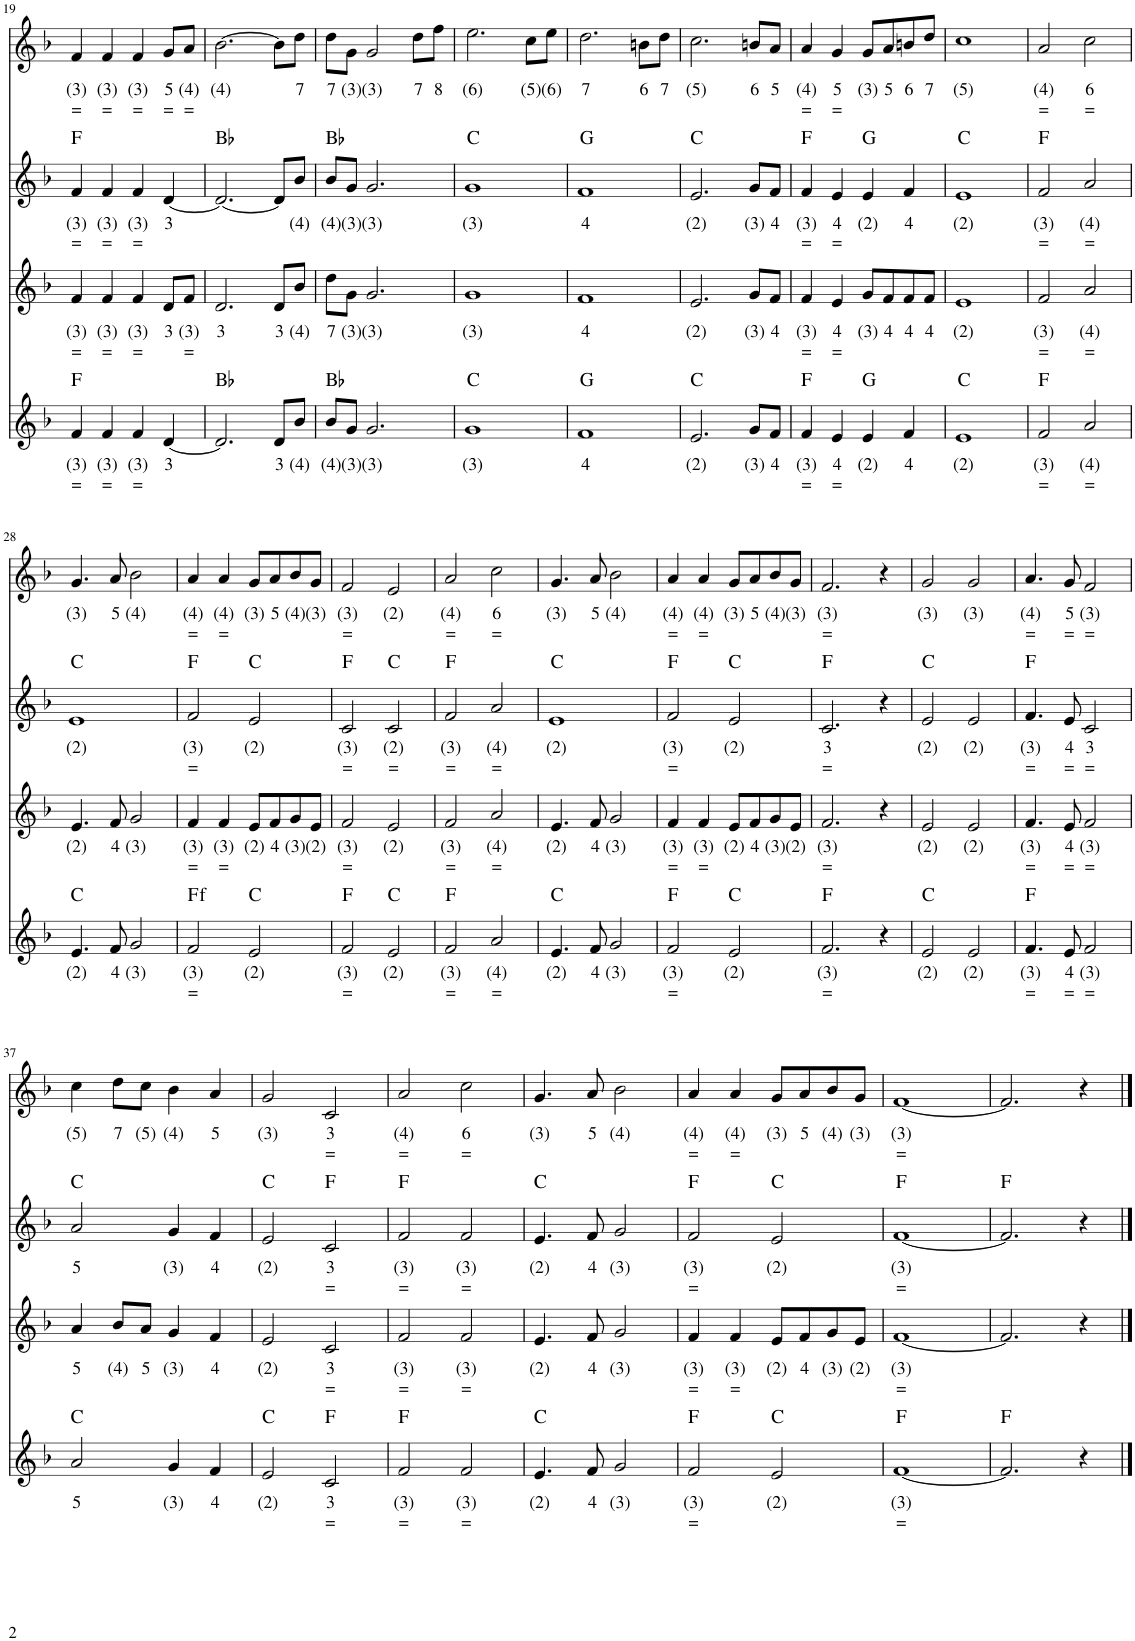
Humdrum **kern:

**kern	**text	**text	**kern	**text	**text	**kern	**text	**text	**harte	**kern	**text	**text
*part4	*part4	*part4	*part3	*part3	*part3	*part2	*part2	*part2	*part2	*part1	*part1	*part1
*staff4	*staff4	*staff4	*staff3	*staff3	*staff3	*staff2	*staff2	*staff2	*	*staff1	*staff1	*staff1
*I"Stem	*	*	*I"Stem	*	*	*I"Stem	*	*	*	*I"Stem	*	*
!!LO:PB:g=z
*clefG2	*	*	*clefG2	*	*	*clefG2	*	*	*	*clefG2	*	*
*k[b-]	*	*	*k[b-]	*	*	*k[b-]	*	*	*	*k[b-]	*	*
*M4/4	*	*	*M4/4	*	*	*M4/4	*	*	*	*M4/4	*	*
=19	=19	=19	=19	=19	=19	=19	=19	=19	=19	=19	=19	=19
!	!LO:LY:b	!LO:LY:b	!	!LO:LY:b	!LO:LY:b	!	!LO:LY:b	!LO:LY:b	!	!	!LO:LY:b	!LO:LY:b
4f/	(3)	=	4f/	(3)	=	4f/	(3)	=	F:maj	4f/	(3)	=
!	!LO:LY:b	!LO:LY:b	!	!LO:LY:b	!LO:LY:b	!	!LO:LY:b	!LO:LY:b	!	!	!LO:LY:b	!LO:LY:b
4f/	(3)	=	4f/	(3)	=	4f/	(3)	=	.	4f/	(3)	=
!	!LO:LY:b	!LO:LY:b	!	!LO:LY:b	!LO:LY:b	!	!LO:LY:b	!LO:LY:b	!	!	!LO:LY:b	!LO:LY:b
4f/	(3)	=	4f/	(3)	=	4f/	(3)	=	.	4f/	(3)	=
!	!LO:LY:b	!	!	!LO:LY:b	!	!	!LO:LY:b	!	!	!	!LO:LY:b	!LO:LY:b
[4d/	3	.	8d/L	3	.	[4d/	3	.	.	8g/L	5	=
!	!	!	!	!LO:LY:b	!LO:LY:b	!	!	!	!	!	!LO:LY:b	!LO:LY:b
.	.	.	8f/J	(3)	=	.	.	.	.	8a/J	(4)	=
=20	=20	=20	=20	=20	=20	=20	=20	=20	=20	=20	=20	=20
!	!	!	!	!LO:LY:b	!	!	!	!	!	!	!LO:LY:b	!
2.d/]	.	.	2.d/	3	.	2.d/_	.	.	Bb:maj	[2.b-\	(4)	.
!	!LO:LY:b	!	!	!LO:LY:b	!	!	!	!	!	!	!	!
8d/L	3	.	8d/L	3	.	8d/L]	.	.	.	8b-\L]	.	.
!	!LO:LY:b	!	!	!LO:LY:b	!	!	!LO:LY:b	!	!	!	!LO:LY:b	!
8b-/J	(4)	.	8b-/J	(4)	.	8b-/J	(4)	.	.	8dd\J	7	.
=21	=21	=21	=21	=21	=21	=21	=21	=21	=21	=21	=21	=21
!	!LO:LY:b	!	!	!LO:LY:b	!	!	!LO:LY:b	!	!	!	!LO:LY:b	!
8b-/L	(4)	.	8dd\L	7	.	8b-/L	(4)	.	Bb:maj	8dd\L	7	.
!	!LO:LY:b	!	!	!LO:LY:b	!	!	!LO:LY:b	!	!	!	!LO:LY:b	!
8g/J	(3)	.	8g\J	(3)	.	8g/J	(3)	.	.	8g\J	(3)	.
!	!LO:LY:b	!	!	!LO:LY:b	!	!	!LO:LY:b	!	!	!	!LO:LY:b	!
2.g/	(3)	.	2.g/	(3)	.	2.g/	(3)	.	.	2g/	(3)	.
!	!	!	!	!	!	!	!	!	!	!	!LO:LY:b	!
.	.	.	.	.	.	.	.	.	.	8dd\L	7	.
!	!	!	!	!	!	!	!	!	!	!	!LO:LY:b	!
.	.	.	.	.	.	.	.	.	.	8ff\J	8	.
=22	=22	=22	=22	=22	=22	=22	=22	=22	=22	=22	=22	=22
!	!LO:LY:b	!	!	!LO:LY:b	!	!	!LO:LY:b	!	!	!	!LO:LY:b	!
1g	(3)	.	1g	(3)	.	1g	(3)	.	C:maj	2.ee\	(6)	.
!	!	!	!	!	!	!	!	!	!	!	!LO:LY:b	!
.	.	.	.	.	.	.	.	.	.	8cc\L	(5)	.
!	!	!	!	!	!	!	!	!	!	!	!LO:LY:b	!
.	.	.	.	.	.	.	.	.	.	8ee\J	(6)	.
=23	=23	=23	=23	=23	=23	=23	=23	=23	=23	=23	=23	=23
!	!LO:LY:b	!	!	!LO:LY:b	!	!	!LO:LY:b	!	!	!	!LO:LY:b	!
1f	4	.	1f	4	.	1f	4	.	G:maj	2.dd\	7	.
!	!	!	!	!	!	!	!	!	!	!	!LO:LY:b	!
.	.	.	.	.	.	.	.	.	.	8bn\L	6	.
!	!	!	!	!	!	!	!	!	!	!	!LO:LY:b	!
.	.	.	.	.	.	.	.	.	.	8dd\J	7	.
=24	=24	=24	=24	=24	=24	=24	=24	=24	=24	=24	=24	=24
!	!LO:LY:b	!	!	!LO:LY:b	!	!	!LO:LY:b	!	!	!	!LO:LY:b	!
2.e/	(2)	.	2.e/	(2)	.	2.e/	(2)	.	C:maj	2.cc\	(5)	.
!	!LO:LY:b	!	!	!LO:LY:b	!	!	!LO:LY:b	!	!	!	!LO:LY:b	!
8g/L	(3)	.	8g/L	(3)	.	8g/L	(3)	.	.	8bn/L	6	.
!	!LO:LY:b	!	!	!LO:LY:b	!	!	!LO:LY:b	!	!	!	!LO:LY:b	!
8f/J	4	.	8f/J	4	.	8f/J	4	.	.	8a/J	5	.
=25	=25	=25	=25	=25	=25	=25	=25	=25	=25	=25	=25	=25
!	!LO:LY:b	!LO:LY:b	!	!LO:LY:b	!LO:LY:b	!	!LO:LY:b	!LO:LY:b	!	!	!LO:LY:b	!LO:LY:b
4f/	(3)	=	4f/	(3)	=	4f/	(3)	=	F:maj	4a/	(4)	=
!	!LO:LY:b	!LO:LY:b	!	!LO:LY:b	!LO:LY:b	!	!LO:LY:b	!LO:LY:b	!	!	!LO:LY:b	!LO:LY:b
4e/	4	=	4e/	4	=	4e/	4	=	.	4g/	5	=
!	!LO:LY:b	!	!	!LO:LY:b	!	!	!LO:LY:b	!	!	!	!LO:LY:b	!
4e/	(2)	.	8g/L	(3)	.	4e/	(2)	.	G:maj	8g/L	(3)	.
!	!	!	!	!LO:LY:b	!	!	!	!	!	!	!LO:LY:b	!
.	.	.	8f/	4	.	.	.	.	.	8a/	5	.
!	!LO:LY:b	!	!	!LO:LY:b	!	!	!LO:LY:b	!	!	!	!LO:LY:b	!
4f/	4	.	8f/	4	.	4f/	4	.	.	8bn/	6	.
!	!	!	!	!LO:LY:b	!	!	!	!	!	!	!LO:LY:b	!
.	.	.	8f/J	4	.	.	.	.	.	8dd/J	7	.
=26	=26	=26	=26	=26	=26	=26	=26	=26	=26	=26	=26	=26
!	!LO:LY:b	!	!	!LO:LY:b	!	!	!LO:LY:b	!	!	!	!LO:LY:b	!
1e	(2)	.	1e	(2)	.	1e	(2)	.	C:maj	1cc	(5)	.
=27	=27	=27	=27	=27	=27	=27	=27	=27	=27	=27	=27	=27
!	!LO:LY:b	!LO:LY:b	!	!LO:LY:b	!LO:LY:b	!	!LO:LY:b	!LO:LY:b	!	!	!LO:LY:b	!LO:LY:b
2f/	(3)	=	2f/	(3)	=	2f/	(3)	=	F:maj	2a/	(4)	=
!	!LO:LY:b	!LO:LY:b	!	!LO:LY:b	!LO:LY:b	!	!LO:LY:b	!LO:LY:b	!	!	!LO:LY:b	!LO:LY:b
2a/	(4)	=	2a/	(4)	=	2a/	(4)	=	.	2cc\	6	=
!!LO:LB:g=z
=28	=28	=28	=28	=28	=28	=28	=28	=28	=28	=28	=28	=28
!	!LO:LY:b	!	!	!LO:LY:b	!	!	!LO:LY:b	!	!	!	!LO:LY:b	!
4.e/	(2)	.	4.e/	(2)	.	1e	(2)	.	C:maj	4.g/	(3)	.
!	!LO:LY:b	!	!	!LO:LY:b	!	!	!	!	!	!	!LO:LY:b	!
8f/	4	.	8f/	4	.	.	.	.	.	8a/	5	.
!	!LO:LY:b	!	!	!LO:LY:b	!	!	!	!	!	!	!LO:LY:b	!
2g/	(3)	.	2g/	(3)	.	.	.	.	.	2b-\	(4)	.
=29	=29	=29	=29	=29	=29	=29	=29	=29	=29	=29	=29	=29
!	!LO:LY:b	!LO:LY:b	!	!LO:LY:b	!LO:LY:b	!	!LO:LY:b	!LO:LY:b	!	!	!LO:LY:b	!LO:LY:b
2f/	(3)	=	4f/	(3)	=	2f/	(3)	=	F:maj	4a/	(4)	=
!	!	!	!	!LO:LY:b	!LO:LY:b	!	!	!	!	!	!LO:LY:b	!LO:LY:b
.	.	.	4f/	(3)	=	.	.	.	.	4a/	(4)	=
!	!LO:LY:b	!	!	!LO:LY:b	!	!	!LO:LY:b	!	!	!	!LO:LY:b	!
2e/	(2)	.	8e/L	(2)	.	2e/	(2)	.	C:maj	8g/L	(3)	.
!	!	!	!	!LO:LY:b	!	!	!	!	!	!	!LO:LY:b	!
.	.	.	8f/	4	.	.	.	.	.	8a/	5	.
!	!	!	!	!LO:LY:b	!	!	!	!	!	!	!LO:LY:b	!
.	.	.	8g/	(3)	.	.	.	.	.	8b-/	(4)	.
!	!	!	!	!LO:LY:b	!	!	!	!	!	!	!LO:LY:b	!
.	.	.	8e/J	(2)	.	.	.	.	.	8g/J	(3)	.
=30	=30	=30	=30	=30	=30	=30	=30	=30	=30	=30	=30	=30
!	!LO:LY:b	!LO:LY:b	!	!LO:LY:b	!LO:LY:b	!	!LO:LY:b	!LO:LY:b	!	!	!LO:LY:b	!LO:LY:b
2f/	(3)	=	2f/	(3)	=	2c/	(3)	=	F:maj	2f/	(3)	=
!	!LO:LY:b	!	!	!LO:LY:b	!	!	!LO:LY:b	!LO:LY:b	!	!	!LO:LY:b	!
2e/	(2)	.	2e/	(2)	.	2c/	(2)	=	C:maj	2e/	(2)	.
=31	=31	=31	=31	=31	=31	=31	=31	=31	=31	=31	=31	=31
!	!LO:LY:b	!LO:LY:b	!	!LO:LY:b	!LO:LY:b	!	!LO:LY:b	!LO:LY:b	!	!	!LO:LY:b	!LO:LY:b
2f/	(3)	=	2f/	(3)	=	2f/	(3)	=	F:maj	2a/	(4)	=
!	!LO:LY:b	!LO:LY:b	!	!LO:LY:b	!LO:LY:b	!	!LO:LY:b	!LO:LY:b	!	!	!LO:LY:b	!LO:LY:b
2a/	(4)	=	2a/	(4)	=	2a/	(4)	=	.	2cc\	6	=
=32	=32	=32	=32	=32	=32	=32	=32	=32	=32	=32	=32	=32
!	!LO:LY:b	!	!	!LO:LY:b	!	!	!LO:LY:b	!	!	!	!LO:LY:b	!
4.e/	(2)	.	4.e/	(2)	.	1e	(2)	.	C:maj	4.g/	(3)	.
!	!LO:LY:b	!	!	!LO:LY:b	!	!	!	!	!	!	!LO:LY:b	!
8f/	4	.	8f/	4	.	.	.	.	.	8a/	5	.
!	!LO:LY:b	!	!	!LO:LY:b	!	!	!	!	!	!	!LO:LY:b	!
2g/	(3)	.	2g/	(3)	.	.	.	.	.	2b-\	(4)	.
=33	=33	=33	=33	=33	=33	=33	=33	=33	=33	=33	=33	=33
!	!LO:LY:b	!LO:LY:b	!	!LO:LY:b	!LO:LY:b	!	!LO:LY:b	!LO:LY:b	!	!	!LO:LY:b	!LO:LY:b
2f/	(3)	=	4f/	(3)	=	2f/	(3)	=	F:maj	4a/	(4)	=
!	!	!	!	!LO:LY:b	!LO:LY:b	!	!	!	!	!	!LO:LY:b	!LO:LY:b
.	.	.	4f/	(3)	=	.	.	.	.	4a/	(4)	=
!	!LO:LY:b	!	!	!LO:LY:b	!	!	!LO:LY:b	!	!	!	!LO:LY:b	!
2e/	(2)	.	8e/L	(2)	.	2e/	(2)	.	C:maj	8g/L	(3)	.
!	!	!	!	!LO:LY:b	!	!	!	!	!	!	!LO:LY:b	!
.	.	.	8f/	4	.	.	.	.	.	8a/	5	.
!	!	!	!	!LO:LY:b	!	!	!	!	!	!	!LO:LY:b	!
.	.	.	8g/	(3)	.	.	.	.	.	8b-/	(4)	.
!	!	!	!	!LO:LY:b	!	!	!	!	!	!	!LO:LY:b	!
.	.	.	8e/J	(2)	.	.	.	.	.	8g/J	(3)	.
=34	=34	=34	=34	=34	=34	=34	=34	=34	=34	=34	=34	=34
!	!LO:LY:b	!LO:LY:b	!	!LO:LY:b	!LO:LY:b	!	!LO:LY:b	!LO:LY:b	!	!	!LO:LY:b	!LO:LY:b
2.f/	(3)	=	2.f/	(3)	=	2.c/	3	=	F:maj	2.f/	(3)	=
4r	.	.	4r	.	.	4r	.	.	.	4r	.	.
=35	=35	=35	=35	=35	=35	=35	=35	=35	=35	=35	=35	=35
!	!LO:LY:b	!	!	!LO:LY:b	!	!	!LO:LY:b	!	!	!	!LO:LY:b	!
2e/	(2)	.	2e/	(2)	.	2e/	(2)	.	C:maj	2g/	(3)	.
!	!LO:LY:b	!	!	!LO:LY:b	!	!	!LO:LY:b	!	!	!	!LO:LY:b	!
2e/	(2)	.	2e/	(2)	.	2e/	(2)	.	.	2g/	(3)	.
=36	=36	=36	=36	=36	=36	=36	=36	=36	=36	=36	=36	=36
!	!LO:LY:b	!LO:LY:b	!	!LO:LY:b	!LO:LY:b	!	!LO:LY:b	!LO:LY:b	!	!	!LO:LY:b	!LO:LY:b
4.f/	(3)	=	4.f/	(3)	=	4.f/	(3)	=	F:maj	4.a/	(4)	=
!	!LO:LY:b	!LO:LY:b	!	!LO:LY:b	!LO:LY:b	!	!LO:LY:b	!LO:LY:b	!	!	!LO:LY:b	!LO:LY:b
8e/	4	=	8e/	4	=	8e/	4	=	.	8g/	5	=
!	!LO:LY:b	!LO:LY:b	!	!LO:LY:b	!LO:LY:b	!	!LO:LY:b	!LO:LY:b	!	!	!LO:LY:b	!LO:LY:b
2f/	(3)	=	2f/	(3)	=	2c/	3	=	.	2f/	(3)	=
!!LO:LB:g=z
=37	=37	=37	=37	=37	=37	=37	=37	=37	=37	=37	=37	=37
!	!LO:LY:b	!	!	!LO:LY:b	!	!	!LO:LY:b	!	!	!	!LO:LY:b	!
2a/	5	.	4a/	5	.	2a/	5	.	C:maj	4cc\	(5)	.
!	!	!	!	!LO:LY:b	!	!	!	!	!	!	!LO:LY:b	!
.	.	.	8b-/L	(4)	.	.	.	.	.	8dd\L	7	.
!	!	!	!	!LO:LY:b	!	!	!	!	!	!	!LO:LY:b	!
.	.	.	8a/J	5	.	.	.	.	.	8cc\J	(5)	.
!	!LO:LY:b	!	!	!LO:LY:b	!	!	!LO:LY:b	!	!	!	!LO:LY:b	!
4g/	(3)	.	4g/	(3)	.	4g/	(3)	.	.	4b-\	(4)	.
!	!LO:LY:b	!	!	!LO:LY:b	!	!	!LO:LY:b	!	!	!	!LO:LY:b	!
4f/	4	.	4f/	4	.	4f/	4	.	.	4a/	5	.
=38	=38	=38	=38	=38	=38	=38	=38	=38	=38	=38	=38	=38
!	!LO:LY:b	!	!	!LO:LY:b	!	!	!LO:LY:b	!	!	!	!LO:LY:b	!
2e/	(2)	.	2e/	(2)	.	2e/	(2)	.	C:maj	2g/	(3)	.
!	!LO:LY:b	!LO:LY:b	!	!LO:LY:b	!LO:LY:b	!	!LO:LY:b	!LO:LY:b	!	!	!LO:LY:b	!LO:LY:b
2c/	3	=	2c/	3	=	2c/	3	=	F:maj	2c/	3	=
=39	=39	=39	=39	=39	=39	=39	=39	=39	=39	=39	=39	=39
!	!LO:LY:b	!LO:LY:b	!	!LO:LY:b	!LO:LY:b	!	!LO:LY:b	!LO:LY:b	!	!	!LO:LY:b	!LO:LY:b
2f/	(3)	=	2f/	(3)	=	2f/	(3)	=	F:maj	2a/	(4)	=
!	!LO:LY:b	!LO:LY:b	!	!LO:LY:b	!LO:LY:b	!	!LO:LY:b	!LO:LY:b	!	!	!LO:LY:b	!LO:LY:b
2f/	(3)	=	2f/	(3)	=	2f/	(3)	=	.	2cc\	6	=
=40	=40	=40	=40	=40	=40	=40	=40	=40	=40	=40	=40	=40
!	!LO:LY:b	!	!	!LO:LY:b	!	!	!LO:LY:b	!	!	!	!LO:LY:b	!
4.e/	(2)	.	4.e/	(2)	.	4.e/	(2)	.	C:maj	4.g/	(3)	.
!	!LO:LY:b	!	!	!LO:LY:b	!	!	!LO:LY:b	!	!	!	!LO:LY:b	!
8f/	4	.	8f/	4	.	8f/	4	.	.	8a/	5	.
!	!LO:LY:b	!	!	!LO:LY:b	!	!	!LO:LY:b	!	!	!	!LO:LY:b	!
2g/	(3)	.	2g/	(3)	.	2g/	(3)	.	.	2b-\	(4)	.
=41	=41	=41	=41	=41	=41	=41	=41	=41	=41	=41	=41	=41
!	!LO:LY:b	!LO:LY:b	!	!LO:LY:b	!LO:LY:b	!	!LO:LY:b	!LO:LY:b	!	!	!LO:LY:b	!LO:LY:b
2f/	(3)	=	4f/	(3)	=	2f/	(3)	=	F:maj	4a/	(4)	=
!	!	!	!	!LO:LY:b	!LO:LY:b	!	!	!	!	!	!LO:LY:b	!LO:LY:b
.	.	.	4f/	(3)	=	.	.	.	.	4a/	(4)	=
!	!LO:LY:b	!	!	!LO:LY:b	!	!	!LO:LY:b	!	!	!	!LO:LY:b	!
2e/	(2)	.	8e/L	(2)	.	2e/	(2)	.	C:maj	8g/L	(3)	.
!	!	!	!	!LO:LY:b	!	!	!	!	!	!	!LO:LY:b	!
.	.	.	8f/	4	.	.	.	.	.	8a/	5	.
!	!	!	!	!LO:LY:b	!	!	!	!	!	!	!LO:LY:b	!
.	.	.	8g/	(3)	.	.	.	.	.	8b-/	(4)	.
!	!	!	!	!LO:LY:b	!	!	!	!	!	!	!LO:LY:b	!
.	.	.	8e/J	(2)	.	.	.	.	.	8g/J	(3)	.
=42	=42	=42	=42	=42	=42	=42	=42	=42	=42	=42	=42	=42
!	!LO:LY:b	!LO:LY:b	!	!LO:LY:b	!LO:LY:b	!	!LO:LY:b	!LO:LY:b	!	!	!LO:LY:b	!LO:LY:b
[1f	(3)	=	[1f	(3)	=	[1f	(3)	=	F:maj	[1f	(3)	=
=43	=43	=43	=43	=43	=43	=43	=43	=43	=43	=43	=43	=43
2.f/]	.	.	2.f/]	.	.	2.f/]	.	.	F:maj	2.f/]	.	.
4r	.	.	4r	.	.	4r	.	.	.	4r	.	.
==	==	==	==	==	==	==	==	==	==	==	==	==
*-	*-	*-	*-	*-	*-	*-	*-	*-	*-	*-	*-	*-
